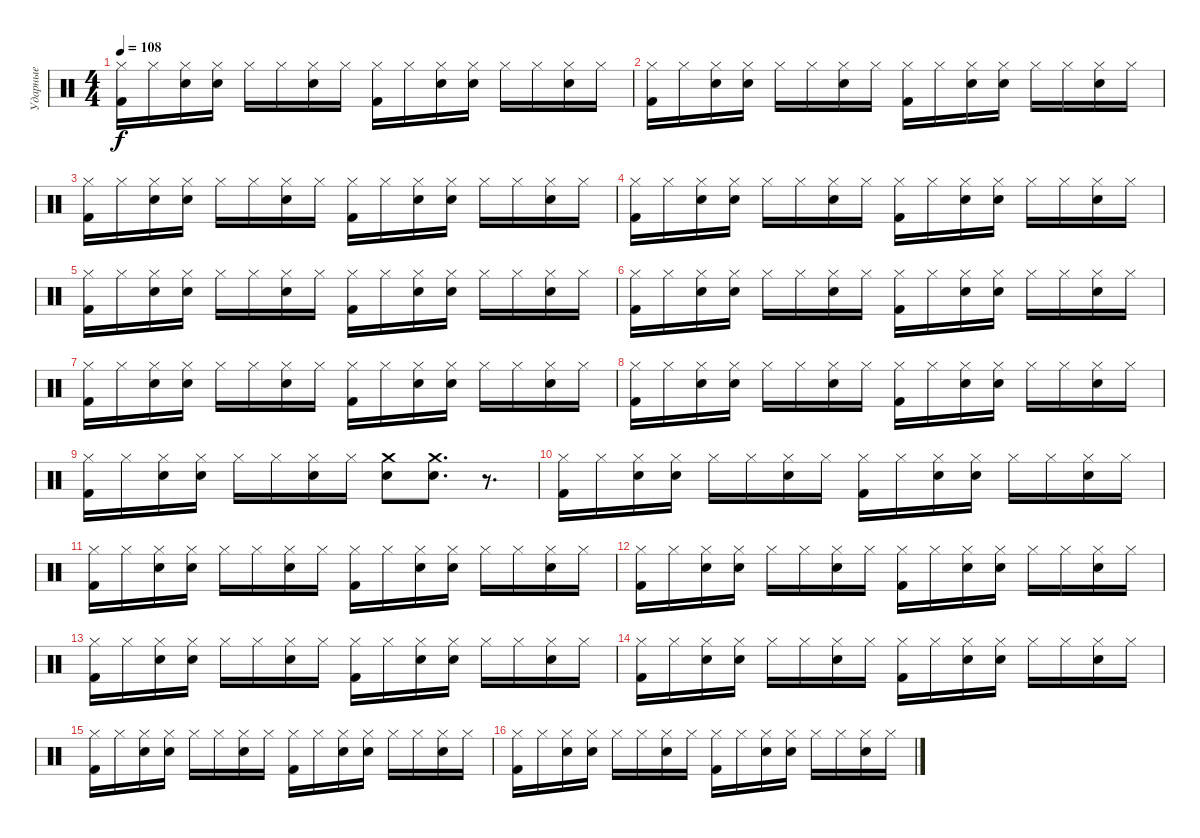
\track ("Ударные" "Ударные") {instrument percussion}
\staff {score}
\articulation defaults
\ts (4 4)
\tempo 108
\clef neutral
\ks c
("Kick (hit) 2" "Hi-Hat (closed)").16{dy f} "Hi-Hat (closed)".16 ("Snare (hit) 2" "Hi-Hat (closed)").16 ("Snare (hit) 2" "Hi-Hat (closed)").16 "Hi-Hat (closed)".16 "Hi-Hat (closed)".16 ("Snare (hit) 2" "Hi-Hat (closed)").16 "Hi-Hat (closed)".16 ("Kick (hit) 2" "Hi-Hat (closed)").16 "Hi-Hat (closed)".16 ("Snare (hit) 2" "Hi-Hat (closed)").16 ("Snare (hit) 2" "Hi-Hat (closed)").16 "Hi-Hat (closed)".16 "Hi-Hat (closed)".16 ("Snare (hit) 2" "Hi-Hat (closed)").16 "Hi-Hat (closed)".16 |
("Kick (hit) 2" "Hi-Hat (closed)").16 "Hi-Hat (closed)".16 ("Snare (hit) 2" "Hi-Hat (closed)").16 ("Snare (hit) 2" "Hi-Hat (closed)").16 "Hi-Hat (closed)".16 "Hi-Hat (closed)".16 ("Snare (hit) 2" "Hi-Hat (closed)").16 "Hi-Hat (closed)".16 ("Kick (hit) 2" "Hi-Hat (closed)").16 "Hi-Hat (closed)".16 ("Snare (hit) 2" "Hi-Hat (closed)").16 ("Snare (hit) 2" "Hi-Hat (closed)").16 "Hi-Hat (closed)".16 "Hi-Hat (closed)".16 ("Snare (hit) 2" "Hi-Hat (closed)").16 "Hi-Hat (closed)".16 |
("Kick (hit) 2" "Hi-Hat (closed)").16 "Hi-Hat (closed)".16 ("Snare (hit) 2" "Hi-Hat (closed)").16 ("Snare (hit) 2" "Hi-Hat (closed)").16 "Hi-Hat (closed)".16 "Hi-Hat (closed)".16 ("Snare (hit) 2" "Hi-Hat (closed)").16 "Hi-Hat (closed)".16 ("Kick (hit) 2" "Hi-Hat (closed)").16 "Hi-Hat (closed)".16 ("Snare (hit) 2" "Hi-Hat (closed)").16 ("Snare (hit) 2" "Hi-Hat (closed)").16 "Hi-Hat (closed)".16 "Hi-Hat (closed)".16 ("Snare (hit) 2" "Hi-Hat (closed)").16 "Hi-Hat (closed)".16 |
("Kick (hit) 2" "Hi-Hat (closed)").16 "Hi-Hat (closed)".16 ("Snare (hit) 2" "Hi-Hat (closed)").16 ("Snare (hit) 2" "Hi-Hat (closed)").16 "Hi-Hat (closed)".16 "Hi-Hat (closed)".16 ("Snare (hit) 2" "Hi-Hat (closed)").16 "Hi-Hat (closed)".16 ("Kick (hit) 2" "Hi-Hat (closed)").16 "Hi-Hat (closed)".16 ("Snare (hit) 2" "Hi-Hat (closed)").16 ("Snare (hit) 2" "Hi-Hat (closed)").16 "Hi-Hat (closed)".16 "Hi-Hat (closed)".16 ("Snare (hit) 2" "Hi-Hat (closed)").16 "Hi-Hat (closed)".16 |
("Kick (hit) 2" "Hi-Hat (closed)").16 "Hi-Hat (closed)".16 ("Snare (hit) 2" "Hi-Hat (closed)").16 ("Snare (hit) 2" "Hi-Hat (closed)").16 "Hi-Hat (closed)".16 "Hi-Hat (closed)".16 ("Snare (hit) 2" "Hi-Hat (closed)").16 "Hi-Hat (closed)".16 ("Kick (hit) 2" "Hi-Hat (closed)").16 "Hi-Hat (closed)".16 ("Snare (hit) 2" "Hi-Hat (closed)").16 ("Snare (hit) 2" "Hi-Hat (closed)").16 "Hi-Hat (closed)".16 "Hi-Hat (closed)".16 ("Snare (hit) 2" "Hi-Hat (closed)").16 "Hi-Hat (closed)".16 |
("Kick (hit) 2" "Hi-Hat (closed)").16 "Hi-Hat (closed)".16 ("Snare (hit) 2" "Hi-Hat (closed)").16 ("Snare (hit) 2" "Hi-Hat (closed)").16 "Hi-Hat (closed)".16 "Hi-Hat (closed)".16 ("Snare (hit) 2" "Hi-Hat (closed)").16 "Hi-Hat (closed)".16 ("Kick (hit) 2" "Hi-Hat (closed)").16 "Hi-Hat (closed)".16 ("Snare (hit) 2" "Hi-Hat (closed)").16 ("Snare (hit) 2" "Hi-Hat (closed)").16 "Hi-Hat (closed)".16 "Hi-Hat (closed)".16 ("Snare (hit) 2" "Hi-Hat (closed)").16 "Hi-Hat (closed)".16 |
("Kick (hit) 2" "Hi-Hat (closed)").16 "Hi-Hat (closed)".16 ("Snare (hit) 2" "Hi-Hat (closed)").16 ("Snare (hit) 2" "Hi-Hat (closed)").16 "Hi-Hat (closed)".16 "Hi-Hat (closed)".16 ("Snare (hit) 2" "Hi-Hat (closed)").16 "Hi-Hat (closed)".16 ("Kick (hit) 2" "Hi-Hat (closed)").16 "Hi-Hat (closed)".16 ("Snare (hit) 2" "Hi-Hat (closed)").16 ("Snare (hit) 2" "Hi-Hat (closed)").16 "Hi-Hat (closed)".16 "Hi-Hat (closed)".16 ("Snare (hit) 2" "Hi-Hat (closed)").16 "Hi-Hat (closed)".16 |
("Kick (hit) 2" "Hi-Hat (closed)").16 "Hi-Hat (closed)".16 ("Snare (hit) 2" "Hi-Hat (closed)").16 ("Snare (hit) 2" "Hi-Hat (closed)").16 "Hi-Hat (closed)".16 "Hi-Hat (closed)".16 ("Snare (hit) 2" "Hi-Hat (closed)").16 "Hi-Hat (closed)".16 ("Kick (hit) 2" "Hi-Hat (closed)").16 "Hi-Hat (closed)".16 ("Snare (hit) 2" "Hi-Hat (closed)").16 ("Snare (hit) 2" "Hi-Hat (closed)").16 "Hi-Hat (closed)".16 "Hi-Hat (closed)".16 ("Snare (hit) 2" "Hi-Hat (closed)").16 "Hi-Hat (closed)".16 |
("Kick (hit) 2" "Hi-Hat (closed)").16 "Hi-Hat (closed)".16 ("Snare (hit) 2" "Hi-Hat (closed)").16 ("Snare (hit) 2" "Hi-Hat (closed)").16 "Hi-Hat (closed)".16 "Hi-Hat (closed)".16 ("Snare (hit) 2" "Hi-Hat (closed)").16 "Hi-Hat (closed)".16 ("Crash medium (hit)" "Snare (hit) 2").8 ("Crash medium (hit)" "Snare (hit) 2").8{d} r.8{d} |
("Kick (hit) 2" "Hi-Hat (closed)").16 "Hi-Hat (closed)".16 ("Snare (hit) 2" "Hi-Hat (closed)").16 ("Snare (hit) 2" "Hi-Hat (closed)").16 "Hi-Hat (closed)".16 "Hi-Hat (closed)".16 ("Snare (hit) 2" "Hi-Hat (closed)").16 "Hi-Hat (closed)".16 ("Kick (hit) 2" "Hi-Hat (closed)").16 "Hi-Hat (closed)".16 ("Snare (hit) 2" "Hi-Hat (closed)").16 ("Snare (hit) 2" "Hi-Hat (closed)").16 "Hi-Hat (closed)".16 "Hi-Hat (closed)".16 ("Snare (hit) 2" "Hi-Hat (closed)").16 "Hi-Hat (closed)".16 |
("Kick (hit) 2" "Hi-Hat (closed)").16 "Hi-Hat (closed)".16 ("Snare (hit) 2" "Hi-Hat (closed)").16 ("Snare (hit) 2" "Hi-Hat (closed)").16 "Hi-Hat (closed)".16 "Hi-Hat (closed)".16 ("Snare (hit) 2" "Hi-Hat (closed)").16 "Hi-Hat (closed)".16 ("Kick (hit) 2" "Hi-Hat (closed)").16 "Hi-Hat (closed)".16 ("Snare (hit) 2" "Hi-Hat (closed)").16 ("Snare (hit) 2" "Hi-Hat (closed)").16 "Hi-Hat (closed)".16 "Hi-Hat (closed)".16 ("Snare (hit) 2" "Hi-Hat (closed)").16 "Hi-Hat (closed)".16 |
("Kick (hit) 2" "Hi-Hat (closed)").16 "Hi-Hat (closed)".16 ("Snare (hit) 2" "Hi-Hat (closed)").16 ("Snare (hit) 2" "Hi-Hat (closed)").16 "Hi-Hat (closed)".16 "Hi-Hat (closed)".16 ("Snare (hit) 2" "Hi-Hat (closed)").16 "Hi-Hat (closed)".16 ("Kick (hit) 2" "Hi-Hat (closed)").16 "Hi-Hat (closed)".16 ("Snare (hit) 2" "Hi-Hat (closed)").16 ("Snare (hit) 2" "Hi-Hat (closed)").16 "Hi-Hat (closed)".16 "Hi-Hat (closed)".16 ("Snare (hit) 2" "Hi-Hat (closed)").16 "Hi-Hat (closed)".16 |
("Kick (hit) 2" "Hi-Hat (closed)").16 "Hi-Hat (closed)".16 ("Snare (hit) 2" "Hi-Hat (closed)").16 ("Snare (hit) 2" "Hi-Hat (closed)").16 "Hi-Hat (closed)".16 "Hi-Hat (closed)".16 ("Snare (hit) 2" "Hi-Hat (closed)").16 "Hi-Hat (closed)".16 ("Kick (hit) 2" "Hi-Hat (closed)").16 "Hi-Hat (closed)".16 ("Snare (hit) 2" "Hi-Hat (closed)").16 ("Snare (hit) 2" "Hi-Hat (closed)").16 "Hi-Hat (closed)".16 "Hi-Hat (closed)".16 ("Snare (hit) 2" "Hi-Hat (closed)").16 "Hi-Hat (closed)".16 |
("Kick (hit) 2" "Hi-Hat (closed)").16 "Hi-Hat (closed)".16 ("Snare (hit) 2" "Hi-Hat (closed)").16 ("Snare (hit) 2" "Hi-Hat (closed)").16 "Hi-Hat (closed)".16 "Hi-Hat (closed)".16 ("Snare (hit) 2" "Hi-Hat (closed)").16 "Hi-Hat (closed)".16 ("Kick (hit) 2" "Hi-Hat (closed)").16 "Hi-Hat (closed)".16 ("Snare (hit) 2" "Hi-Hat (closed)").16 ("Snare (hit) 2" "Hi-Hat (closed)").16 "Hi-Hat (closed)".16 "Hi-Hat (closed)".16 ("Snare (hit) 2" "Hi-Hat (closed)").16 "Hi-Hat (closed)".16 |
("Kick (hit) 2" "Hi-Hat (closed)").16 "Hi-Hat (closed)".16 ("Snare (hit) 2" "Hi-Hat (closed)").16 ("Snare (hit) 2" "Hi-Hat (closed)").16 "Hi-Hat (closed)".16 "Hi-Hat (closed)".16 ("Snare (hit) 2" "Hi-Hat (closed)").16 "Hi-Hat (closed)".16 ("Kick (hit) 2" "Hi-Hat (closed)").16 "Hi-Hat (closed)".16 ("Snare (hit) 2" "Hi-Hat (closed)").16 ("Snare (hit) 2" "Hi-Hat (closed)").16 "Hi-Hat (closed)".16 "Hi-Hat (closed)".16 ("Snare (hit) 2" "Hi-Hat (closed)").16 "Hi-Hat (closed)".16 |
("Kick (hit) 2" "Hi-Hat (closed)").16 "Hi-Hat (closed)".16 ("Snare (hit) 2" "Hi-Hat (closed)").16 ("Snare (hit) 2" "Hi-Hat (closed)").16 "Hi-Hat (closed)".16 "Hi-Hat (closed)".16 ("Snare (hit) 2" "Hi-Hat (closed)").16 "Hi-Hat (closed)".16 ("Kick (hit) 2" "Hi-Hat (closed)").16 "Hi-Hat (closed)".16 ("Snare (hit) 2" "Hi-Hat (closed)").16 ("Snare (hit) 2" "Hi-Hat (closed)").16 "Hi-Hat (closed)".16 "Hi-Hat (closed)".16 ("Snare (hit) 2" "Hi-Hat (closed)").16 "Hi-Hat (closed)".16
